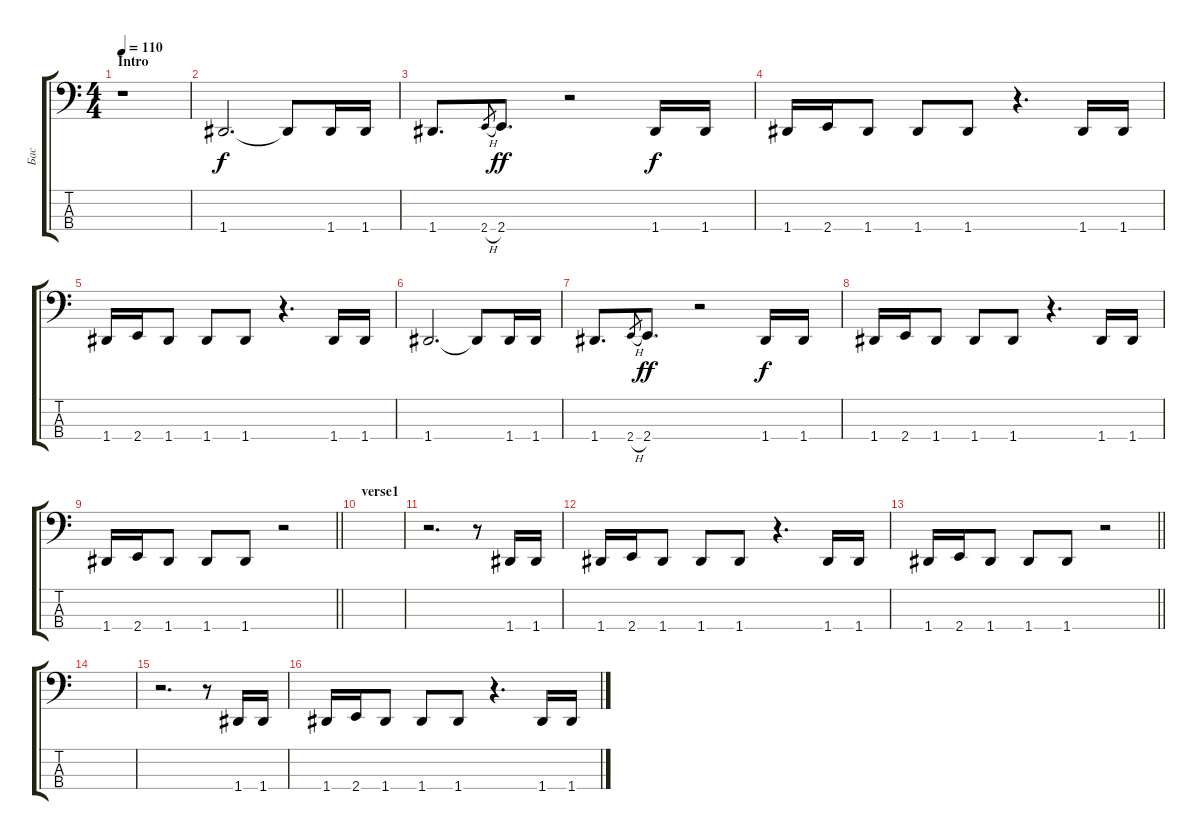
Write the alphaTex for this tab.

\track ("Бас" "Бас") {instrument electricbassfinger}
\staff {score tabs}
\tuning (G2 D2 A1 D1) {hide}
\ts (4 4)
\section ("" "Intro")
\tempo 110
\clef f4
\ks c
r.1{dy f instrument electricbassfinger} |
1.4.2{d} 1.4{t}.8 1.4.16 1.4.16 |
1.4.8{d} 2.4{h}.8{gr} 2.4.8{d dy ff} r.2 1.4.16{dy f} 1.4.16 |
1.4.16 2.4.16 1.4.8 1.4.8 1.4.8 r.4{d} 1.4.16 1.4.16 |
1.4.16 2.4.16 1.4.8 1.4.8 1.4.8 r.4{d} 1.4.16 1.4.16 |
1.4.2{d} 1.4{t}.8 1.4.16 1.4.16 |
1.4.8{d} 2.4{h}.8{gr} 2.4.8{d dy ff} r.2 1.4.16{dy f} 1.4.16 |
1.4.16 2.4.16 1.4.8 1.4.8 1.4.8 r.4{d} 1.4.16 1.4.16 |
\barLineRight lightlight
1.4.16 2.4.16 1.4.8 1.4.8 1.4.8 r.2 |
\section ("" "verse1")
|
r.2{d} r.8 1.4.16 1.4.16 |
1.4.16 2.4.16 1.4.8 1.4.8 1.4.8 r.4{d} 1.4.16 1.4.16 |
\barLineRight lightlight
1.4.16 2.4.16 1.4.8 1.4.8 1.4.8 r.2 |
|
r.2{d} r.8 1.4.16 1.4.16 |
1.4.16 2.4.16 1.4.8 1.4.8 1.4.8 r.4{d} 1.4.16 1.4.16
